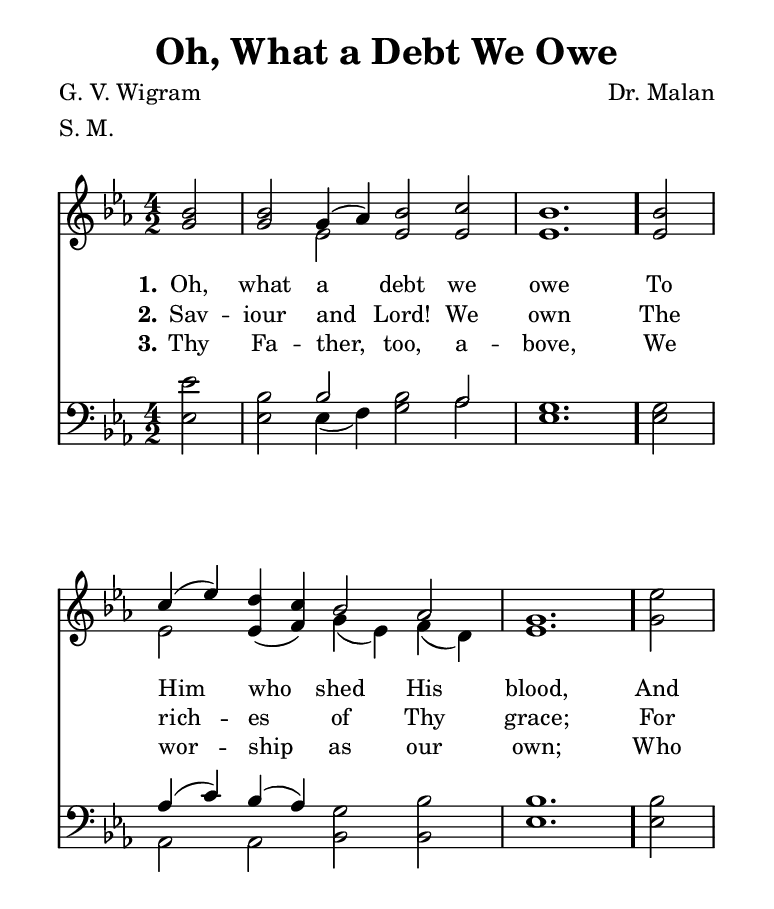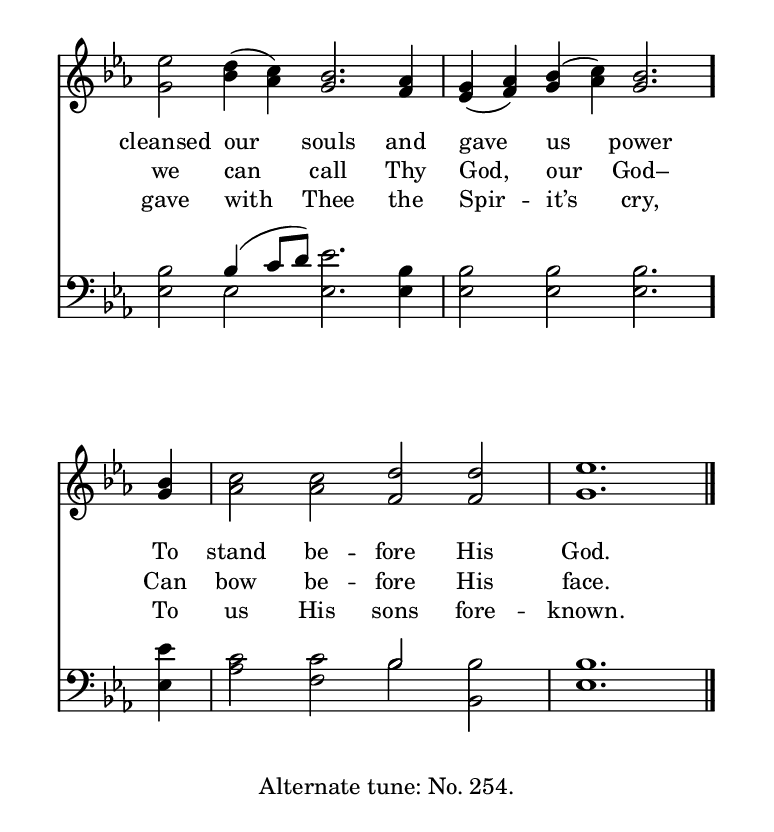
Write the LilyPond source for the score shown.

\include "common/global.ily"
\paper {
  \include "common/paper.ily"
  ragged-bottom = ##t
  systems-per-page = ##f
  system-count = #(cond (is-eogsized 2) (#t #f))
  system-system-spacing.padding = 11
}

\header{
  hymnnumber = "176"
  title = "Oh, What a Debt We Owe"
  tunename = "Silchester"
  meter = "S. M."
  poet = "G. V. Wigram"
  composer = "Dr. Malan"
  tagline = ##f
}

global = {
  \include "common/overrides.ily"
  \override Staff.TimeSignature.style = #'numbered
  \time 4/2
  \override Score.MetronomeMark.transparent = ##t % hide all fermata changes too
  \tempo 2=80
  \key ees \major
  \partial 2
  \autoBeamOff
}

notesSoprano = {
\global
\relative c'' {

  bes2 | bes g4( aes) bes2 c | bes1.
  bes2 | c4( ees) d( c) bes2 aes | g1.
  ees'2 | ees d4( c) bes2. aes4 | g( aes) bes( c) bes2. bes4 |
  c2 c d d | ees1.
  \bar "|."

}
}

notesAlto = {
\global
\relative e' {

  g2 | g ees ees ees | ees1.
  ees2 | ees ees4( f) g( ees) f( d) | ees1.
  g2 | g bes4( aes) g2. f4 | ees4( f) g( aes) g2. g4 |
  aes2 aes f f | g1.

}
}

notesTenor = {
\global
\relative a' {

  ees2 | bes bes bes aes | g1.
  g2 | aes4( c) bes( aes) g2 bes | bes1.
  bes2 | bes bes4( c8[ d]) ees2. bes4 | bes2 bes bes2. ees4 |
  c2 c bes bes | bes1.

}
}

notesBass = {
\global
\relative f {

  ees2 | ees ees4( f) g2 aes | ees1.
  ees2 | aes, aes bes bes | ees1.
  ees2 | ees ees ees2. ees4 | ees2 ees ees2. ees4 |
  aes2 f bes bes, | ees1.

}
}

wordsA = \lyricmode {
\set stanza = "1."

Oh, what a debt we owe \bar "."
To Him who shed His blood, \bar "."
And cleansed our souls and gave us power \bar "."
To stand be -- fore His God. \bar "."

}

wordsB = \lyricmode {
\set stanza = "2."

Sav -- iour and Lord! We own
The rich -- es of Thy grace;
For we can call Thy God, our God–
Can bow be -- fore His face.

}

wordsC = \lyricmode {
\set stanza = "3."

Thy Fa -- ther, too, a -- bove,
We wor -- ship as our own;
Who gave with Thee the Spir -- it’s cry,
To us His sons fore -- known.

}

\score {
  \context ChoirStaff <<
    \context Staff = upper <<
      \set Staff.autoBeaming = ##f
      \set ChoirStaff.systemStartDelimiter = #'SystemStartBar
      \set ChoirStaff.printPartCombineTexts = ##f
      \partcombine #'(2 . 9) \notesSoprano \notesAlto
      \context NullVoice = sopranos { \voiceOne << \notesSoprano >> }
      \context NullVoice = altos { \voiceTwo << \notesAlto >> }
      \context Lyrics = one   \lyricsto sopranos \wordsA
      \context Lyrics = two   \lyricsto sopranos \wordsB
      \context Lyrics = three \lyricsto sopranos \wordsC
    >>
    \context Staff = men <<
      \set Staff.autoBeaming = ##f
      \clef bass
      \set ChoirStaff.printPartCombineTexts = ##f
      \partcombine #'(2 . 9) \notesTenor \notesBass
      \context NullVoice = tenors { \voiceOne << \notesTenor >> }
      \context NullVoice = basses { \voiceTwo << \notesBass >> }
    >>
  >>
  \layout {
    \include "common/layout.ily"
  }
  \midi{
    \include "common/midi.ily"
  }
}

\noPageBreak

\markup { \vspace #2 \fill-line { \raise #2 \line { Alternate tune: No. 254. } } }

\version "2.19.49"  % necessary for upgrading to future LilyPond versions.

% vi:set et ts=2 sw=2 ai nocindent syntax=lilypond:
